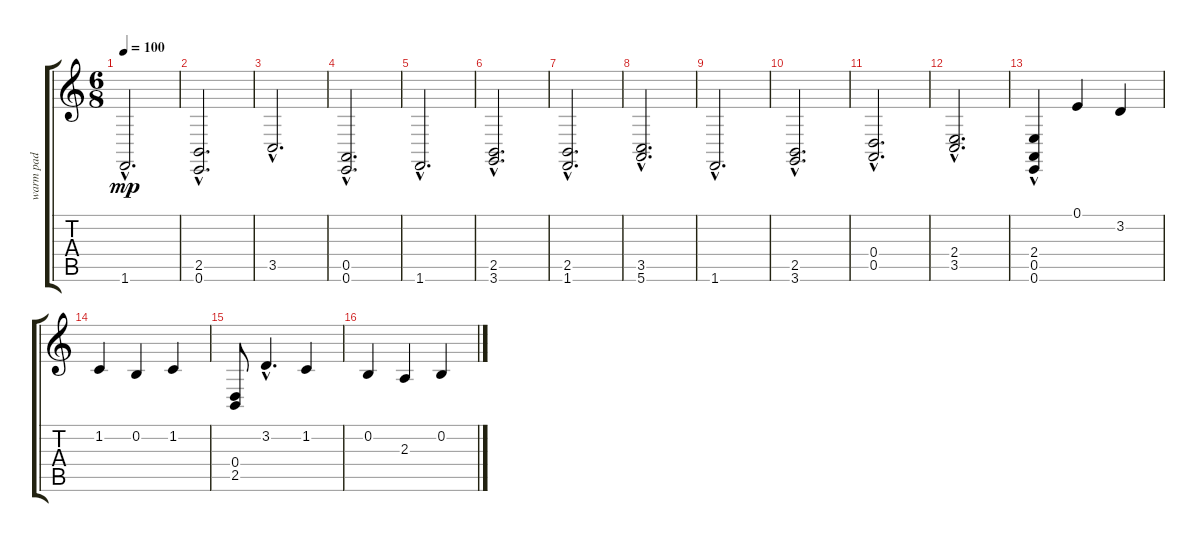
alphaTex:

\track ("warm pad" "warm pad") {instrument stringensemble1}
\staff {score tabs}
\tuning (E4 B3 G3 D3 A2 E2) {hide}
\ts (6 8)
\tempo 100
\clef g2
\ks c
1.6{hac}.2{d dy mp} |
(2.5{hac} 0.6{hac}).2{d} |
3.5{hac}.2{d} |
(0.5{hac} 0.6{hac}).2{d} |
1.6{hac}.2{d} |
(2.5{hac} 3.6{hac}).2{d} |
(2.5{hac} 1.6{hac}).2{d} |
(3.5{hac} 5.6{hac}).2{d} |
1.6{hac}.2{d} |
(2.5{hac} 3.6{hac}).2{d} |
(0.4{hac} 0.5{hac}).2{d} |
(2.4{hac} 3.5{hac}).2{d} |
(2.4 0.5 0.6{hac}).4 0.1.4 3.2.4 |
1.2.4 0.2.4 1.2.4 |
(0.4 2.5).8 3.2{hac}.4{d} 1.2.4 |
0.2.4 2.3.4 0.2.4
